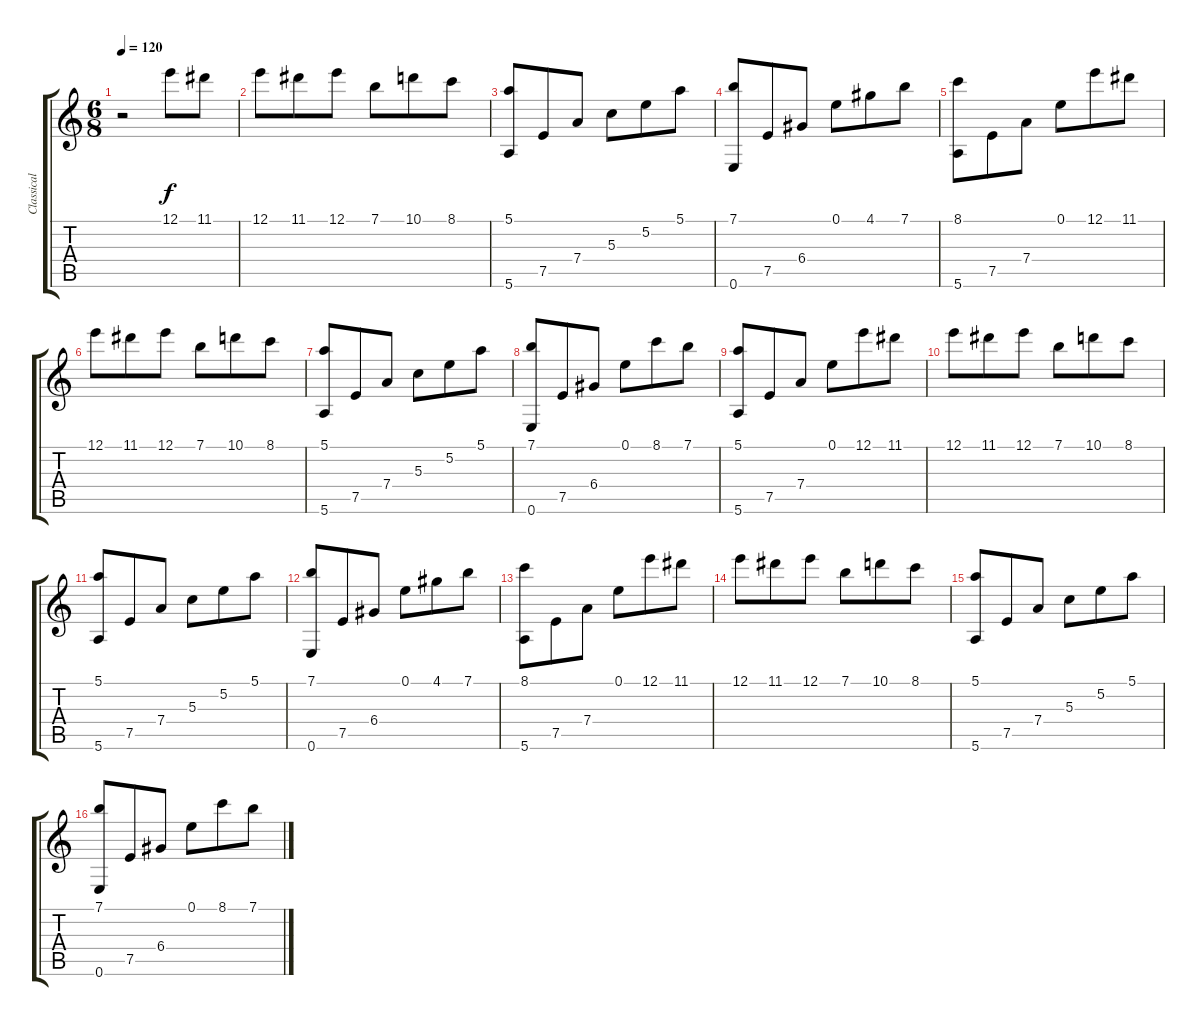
\track ("Classical Guitar" "Classical ") {instrument acousticguitarnylon}
\staff {score tabs}
\tuning (E4 B3 G3 D3 A2 E2) {hide}
\ts (6 8)
\tempo 120
\clef g2
\ks c
r.2{dy f instrument acousticguitarnylon} 12.1.8 11.1.8 |
12.1.8 11.1.8 12.1.8 7.1.8 10.1.8 8.1.8 |
(5.1 5.6).8 7.5.8 7.4.8 5.3.8 5.2.8 5.1.8 |
(7.1 0.6).8 7.5.8 6.4.8 0.1.8 4.1.8 7.1.8 |
(8.1 5.6).8 7.5.8 7.4.8 0.1.8 12.1.8 11.1.8 |
12.1.8 11.1.8 12.1.8 7.1.8 10.1.8 8.1.8 |
(5.1 5.6).8 7.5.8 7.4.8 5.3.8 5.2.8 5.1.8 |
(7.1 0.6).8 7.5.8 6.4.8 0.1.8 8.1.8 7.1.8 |
(5.1 5.6).8 7.5.8 7.4.8 0.1.8 12.1.8 11.1.8 |
12.1.8 11.1.8 12.1.8 7.1.8 10.1.8 8.1.8 |
(5.1 5.6).8 7.5.8 7.4.8 5.3.8 5.2.8 5.1.8 |
(7.1 0.6).8 7.5.8 6.4.8 0.1.8 4.1.8 7.1.8 |
(8.1 5.6).8 7.5.8 7.4.8 0.1.8 12.1.8 11.1.8 |
12.1.8 11.1.8 12.1.8 7.1.8 10.1.8 8.1.8 |
(5.1 5.6).8 7.5.8 7.4.8 5.3.8 5.2.8 5.1.8 |
(7.1 0.6).8 7.5.8 6.4.8 0.1.8 8.1.8 7.1.8
